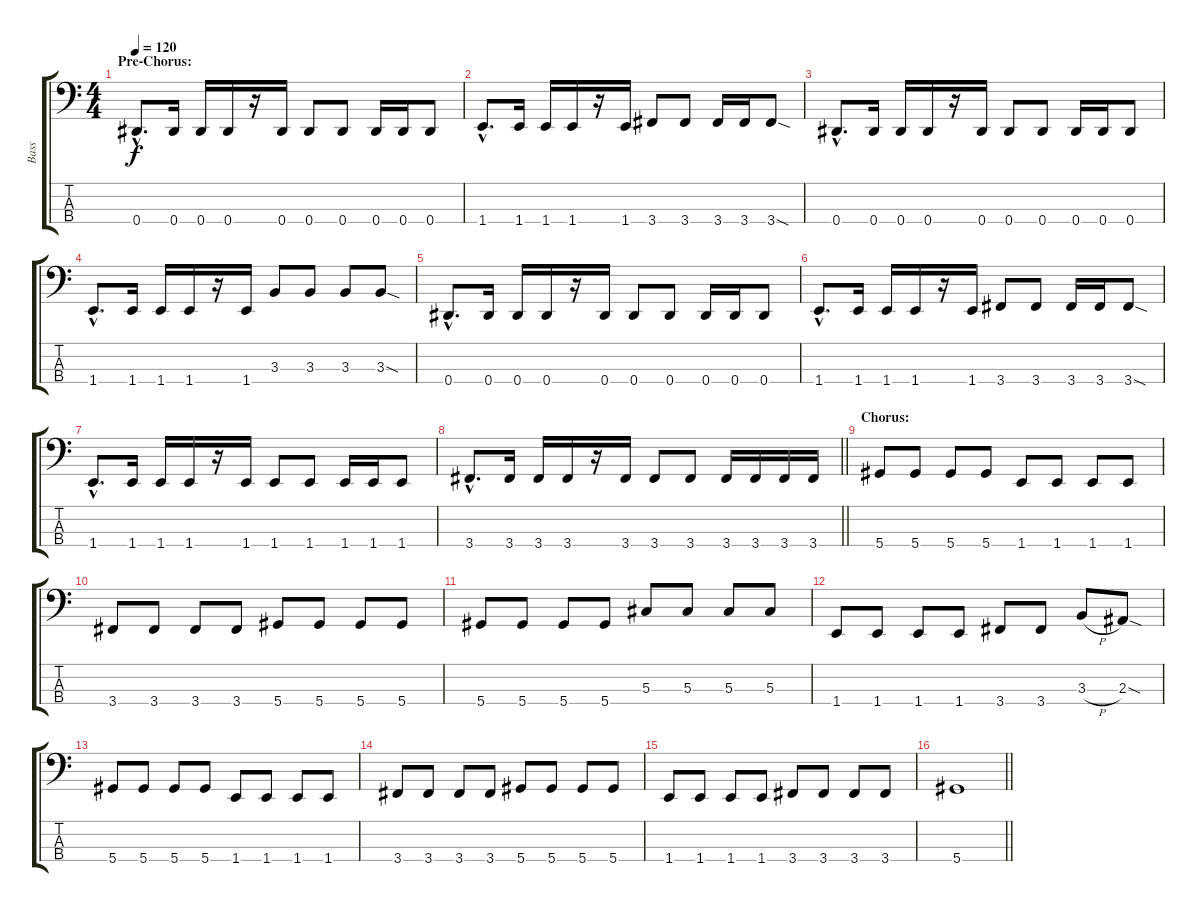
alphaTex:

\track ("Bass" "Bass") {instrument electricbasspick}
\staff {score tabs}
\tuning (Gb2 Db2 Ab1 Eb1) {hide}
\ts (4 4)
\section ("" "Pre-Chorus:")
\tempo 120
\clef f4
\ks c
0.4{hac}.8{d dy f} 0.4.16 0.4.16 0.4.16 r.16 0.4.16 0.4.8 0.4.8 0.4.16 0.4.16 0.4.8 |
1.4{hac}.8{d} 1.4.16 1.4.16 1.4.16 r.16 1.4.16 3.4.8 3.4.8 3.4.16 3.4.16 3.4{sod}.8 |
0.4{hac}.8{d} 0.4.16 0.4.16 0.4.16 r.16 0.4.16 0.4.8 0.4.8 0.4.16 0.4.16 0.4.8 |
1.4{hac}.8{d} 1.4.16 1.4.16 1.4.16 r.16 1.4.16 3.3.8 3.3.8 3.3.8 3.3{sod}.8 |
0.4{hac}.8{d} 0.4.16 0.4.16 0.4.16 r.16 0.4.16 0.4.8 0.4.8 0.4.16 0.4.16 0.4.8 |
1.4{hac}.8{d} 1.4.16 1.4.16 1.4.16 r.16 1.4.16 3.4.8 3.4.8 3.4.16 3.4.16 3.4{sod}.8 |
1.4{hac}.8{d} 1.4.16 1.4.16 1.4.16 r.16 1.4.16 1.4.8 1.4.8 1.4.16 1.4.16 1.4.8 |
\barLineRight lightlight
3.4{hac}.8{d} 3.4.16 3.4.16 3.4.16 r.16 3.4.16 3.4.8 3.4.8 3.4.16 3.4.16 3.4.16 3.4.16 |
\section ("" "Chorus:")
5.4.8 5.4.8 5.4.8 5.4.8 1.4.8 1.4.8 1.4.8 1.4.8 |
3.4.8 3.4.8 3.4.8 3.4.8 5.4.8 5.4.8 5.4.8 5.4.8 |
5.4.8 5.4.8 5.4.8 5.4.8 5.3.8 5.3.8 5.3.8 5.3.8 |
1.4.8 1.4.8 1.4.8 1.4.8 3.4.8 3.4.8 3.3{h}.8 2.3{sod}.8 |
5.4.8 5.4.8 5.4.8 5.4.8 1.4.8 1.4.8 1.4.8 1.4.8 |
3.4.8 3.4.8 3.4.8 3.4.8 5.4.8 5.4.8 5.4.8 5.4.8 |
1.4.8 1.4.8 1.4.8 1.4.8 3.4.8 3.4.8 3.4.8 3.4.8 |
\barLineRight lightlight
5.4.1
